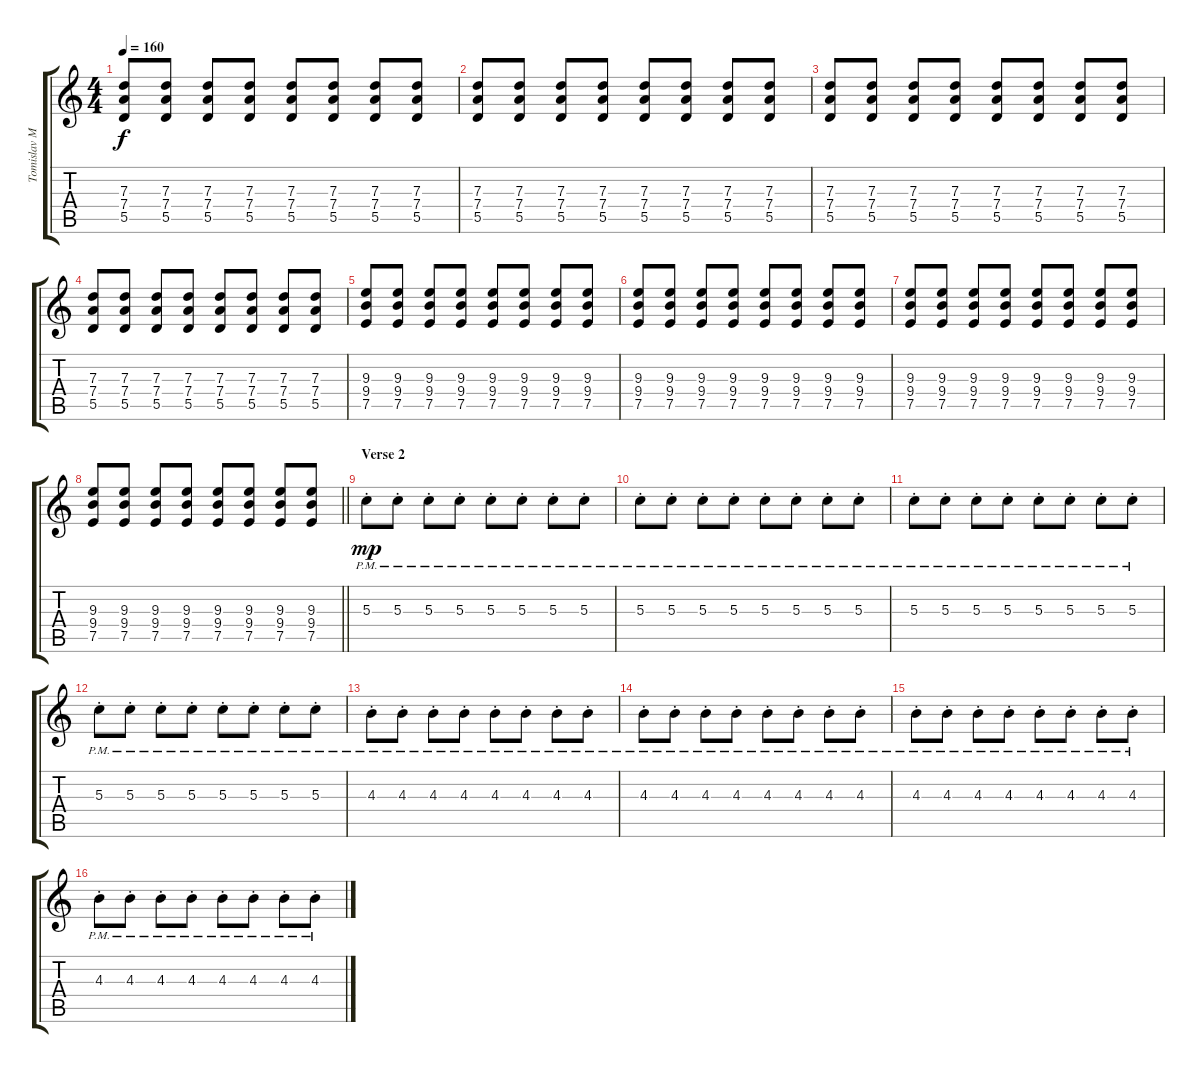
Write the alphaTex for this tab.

\track ("Tomislav Milicevic (Lead Guitar)" "Tomislav M") {instrument distortionguitar}
\staff {score tabs}
\tuning (E4 B3 G3 D3 A2 E2) {hide}
\ts (4 4)
\tempo 160
\clef g2
\ks c
(7.3 7.4 5.5).8{dy f} (7.3 7.4 5.5).8 (7.3 7.4 5.5).8 (7.3 7.4 5.5).8 (7.3 7.4 5.5).8 (7.3 7.4 5.5).8 (7.3 7.4 5.5).8 (7.3 7.4 5.5).8 |
(7.3 7.4 5.5).8 (7.3 7.4 5.5).8 (7.3 7.4 5.5).8 (7.3 7.4 5.5).8 (7.3 7.4 5.5).8 (7.3 7.4 5.5).8 (7.3 7.4 5.5).8 (7.3 7.4 5.5).8 |
(7.3 7.4 5.5).8 (7.3 7.4 5.5).8 (7.3 7.4 5.5).8 (7.3 7.4 5.5).8 (7.3 7.4 5.5).8 (7.3 7.4 5.5).8 (7.3 7.4 5.5).8 (7.3 7.4 5.5).8 |
(7.3 7.4 5.5).8 (7.3 7.4 5.5).8 (7.3 7.4 5.5).8 (7.3 7.4 5.5).8 (7.3 7.4 5.5).8 (7.3 7.4 5.5).8 (7.3 7.4 5.5).8 (7.3 7.4 5.5).8 |
(9.3 9.4 7.5).8 (9.3 9.4 7.5).8 (9.3 9.4 7.5).8 (9.3 9.4 7.5).8 (9.3 9.4 7.5).8 (9.3 9.4 7.5).8 (9.3 9.4 7.5).8 (9.3 9.4 7.5).8 |
(9.3 9.4 7.5).8 (9.3 9.4 7.5).8 (9.3 9.4 7.5).8 (9.3 9.4 7.5).8 (9.3 9.4 7.5).8 (9.3 9.4 7.5).8 (9.3 9.4 7.5).8 (9.3 9.4 7.5).8 |
(9.3 9.4 7.5).8 (9.3 9.4 7.5).8 (9.3 9.4 7.5).8 (9.3 9.4 7.5).8 (9.3 9.4 7.5).8 (9.3 9.4 7.5).8 (9.3 9.4 7.5).8 (9.3 9.4 7.5).8 |
\barLineRight lightlight
(9.3 9.4 7.5).8 (9.3 9.4 7.5).8 (9.3 9.4 7.5).8 (9.3 9.4 7.5).8 (9.3 9.4 7.5).8 (9.3 9.4 7.5).8 (9.3 9.4 7.5).8 (9.3 9.4 7.5).8 |
\section ("" "Verse 2")
5.3{pm st}.8{dy mp} 5.3{pm st}.8 5.3{pm st}.8 5.3{pm st}.8 5.3{pm st}.8 5.3{pm st}.8 5.3{pm st}.8 5.3{pm st}.8 |
5.3{pm st}.8 5.3{pm st}.8 5.3{pm st}.8 5.3{pm st}.8 5.3{pm st}.8 5.3{pm st}.8 5.3{pm st}.8 5.3{pm st}.8 |
5.3{pm st}.8 5.3{pm st}.8 5.3{pm st}.8 5.3{pm st}.8 5.3{pm st}.8 5.3{pm st}.8 5.3{pm st}.8 5.3{pm st}.8 |
5.3{pm st}.8 5.3{pm st}.8 5.3{pm st}.8 5.3{pm st}.8 5.3{pm st}.8 5.3{pm st}.8 5.3{pm st}.8 5.3{pm st}.8 |
4.3{pm st}.8 4.3{pm st}.8 4.3{pm st}.8 4.3{pm st}.8 4.3{pm st}.8 4.3{pm st}.8 4.3{pm st}.8 4.3{pm st}.8 |
4.3{pm st}.8 4.3{pm st}.8 4.3{pm st}.8 4.3{pm st}.8 4.3{pm st}.8 4.3{pm st}.8 4.3{pm st}.8 4.3{pm st}.8 |
4.3{pm st}.8 4.3{pm st}.8 4.3{pm st}.8 4.3{pm st}.8 4.3{pm st}.8 4.3{pm st}.8 4.3{pm st}.8 4.3{pm st}.8 |
4.3{pm st}.8 4.3{pm st}.8 4.3{pm st}.8 4.3{pm st}.8 4.3{pm st}.8 4.3{pm st}.8 4.3{pm st}.8 4.3{pm st}.8
